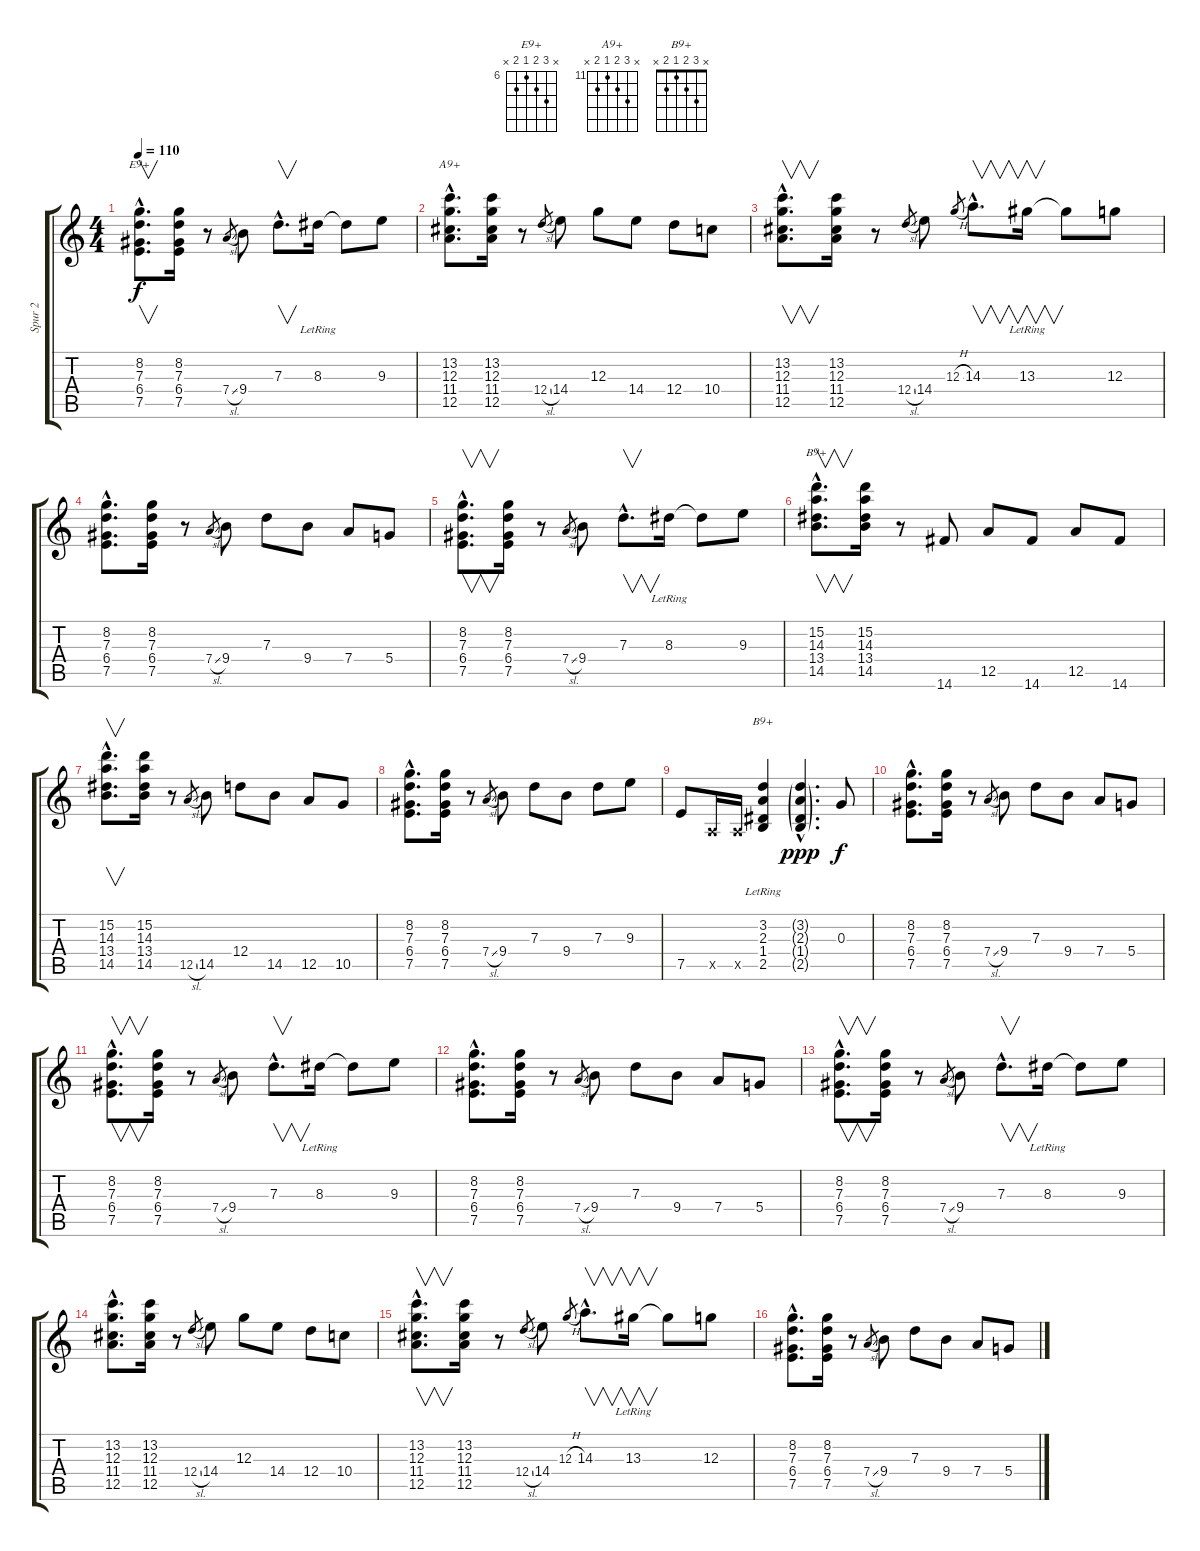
\track ("Spur 2" "Spur 2") {instrument overdrivenguitar}
\staff {score tabs}
\tuning (E4 B3 G3 D3 A2 E2) {hide}
\chord ("E9+" x 8 7 6 7 x) {firstfret 6}
\chord ("A9+" x 13 12 11 12 x) {firstfret 11}
\chord ("B9+" x 15 14 13 14 x) {firstfret 13}
\chord ("B9+" x 3 2 1 2 x)
\ts (4 4)
\tempo 110
\clef g2
\ks c
(8.2{hac} 7.3{hac} 6.4{hac} 7.5{hac}).8{v d ch "E9+" dy f} (8.2 7.3 6.4 7.5).16 r.8 7.4{sl}.8{gr} 9.4.8 7.3{hac}.8{v d} 8.3{lr}.16 8.3{t}.8 9.3.8 |
(13.2{hac} 12.3{hac} 11.4{hac} 12.5{hac}).8{d ch "A9+"} (13.2 12.3 11.4 12.5).16 r.8 12.4{sl}.8{gr} 14.4.8 12.3.8 14.4.8 12.4.8 10.4.8 |
(13.2{hac} 12.3{hac} 11.4{hac} 12.5{hac}).8{v d} (13.2 12.3 11.4 12.5).16 r.8 12.4{sl}.8{gr} 14.4.8 12.3{h}.8{gr} 14.3{hac}.8{v d} 13.3{lr}.16{v} 13.3{t}.8 12.3.8 |
(8.2{hac} 7.3{hac} 6.4{hac} 7.5{hac}).8{d} (8.2 7.3 6.4 7.5).16 r.8 7.4{sl}.8{gr} 9.4.8 7.3.8 9.4.8 7.4.8 5.4.8 |
(8.2{hac} 7.3{hac} 6.4{hac} 7.5{hac}).8{v d} (8.2 7.3 6.4 7.5).16 r.8 7.4{sl}.8{gr} 9.4.8 7.3{hac}.8{v d} 8.3{lr}.16 8.3{t}.8 9.3.8 |
(15.2{hac} 14.3{hac} 13.4{hac} 14.5{hac}).8{v d ch "B9+"} (15.2 14.3 13.4 14.5).16 r.8 14.6.8 12.5.8 14.6.8 12.5.8 14.6.8 |
(15.2{hac} 14.3{hac} 13.4{hac} 14.5{hac}).8{v d} (15.2 14.3 13.4 14.5).16 r.8 12.5{sl}.8{gr} 14.5.8 12.4.8 14.5.8 12.5.8 10.5.8 |
(8.2{hac} 7.3{hac} 6.4{hac} 7.5{hac}).8{d} (8.2 7.3 6.4 7.5).16 r.8 7.4{sl}.8{gr} 9.4.8 7.3.8 9.4.8 7.3.8 9.3.8 |
7.5.8 0.5{x}.16 0.5{x}.16 (3.2{lr} 2.3 1.4 2.5).4{ch "B9+"} (3.2{g hac} 2.3{g hac} 1.4{g hac} 2.5{g hac}).4{d dy ppp} 0.3.8{dy f} |
(8.2{hac} 7.3{hac} 6.4{hac} 7.5{hac}).8{d} (8.2 7.3 6.4 7.5).16 r.8 7.4{sl}.8{gr} 9.4.8 7.3.8 9.4.8 7.4.8 5.4.8 |
(8.2{hac} 7.3{hac} 6.4{hac} 7.5{hac}).8{v d} (8.2 7.3 6.4 7.5).16 r.8 7.4{sl}.8{gr} 9.4.8 7.3{hac}.8{v d} 8.3{lr}.16 8.3{t}.8 9.3.8 |
(8.2{hac} 7.3{hac} 6.4{hac} 7.5{hac}).8{d} (8.2 7.3 6.4 7.5).16 r.8 7.4{sl}.8{gr} 9.4.8 7.3.8 9.4.8 7.4.8 5.4.8 |
(8.2{hac} 7.3{hac} 6.4{hac} 7.5{hac}).8{v d} (8.2 7.3 6.4 7.5).16 r.8 7.4{sl}.8{gr} 9.4.8 7.3{hac}.8{v d} 8.3{lr}.16 8.3{t}.8 9.3.8 |
(13.2{hac} 12.3{hac} 11.4{hac} 12.5{hac}).8{d} (13.2 12.3 11.4 12.5).16 r.8 12.4{sl}.8{gr} 14.4.8 12.3.8 14.4.8 12.4.8 10.4.8 |
(13.2{hac} 12.3{hac} 11.4{hac} 12.5{hac}).8{v d} (13.2 12.3 11.4 12.5).16 r.8 12.4{sl}.8{gr} 14.4.8 12.3{h}.8{gr} 14.3{hac}.8{v d} 13.3{lr}.16{v} 13.3{t}.8 12.3.8 |
(8.2{hac} 7.3{hac} 6.4{hac} 7.5{hac}).8{d} (8.2 7.3 6.4 7.5).16 r.8 7.4{sl}.8{gr} 9.4.8 7.3.8 9.4.8 7.4.8 5.4.8
